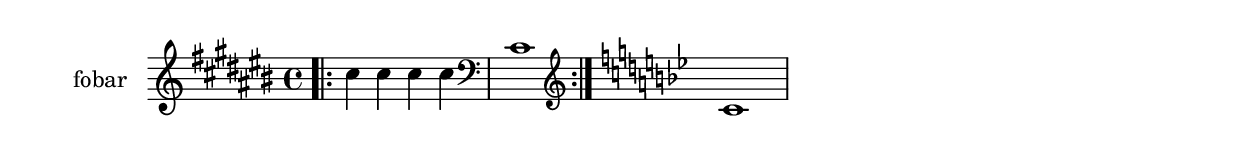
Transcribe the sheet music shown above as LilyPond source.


\version "2.3.4"
\header {

    texidoc = "Distances between prefatory items (e.g. clef, bar,
etc.)  are determined by engraving standards.  These distances depend
on which items are combined.  Mid-line, the order for clef and
bar-line is different from the start of line.
"

}

\score {  \relative c'' {
	\set Staff.instrument = "fobar"
	\bar "||:"
	\key cis \major
	cis4 cis4 cis4 cis4 \clef bass  cis,1
	\clef treble
	\bar ":|"
	\key g \minor
	c1
}
\paper  { raggedright = ##t}
}

